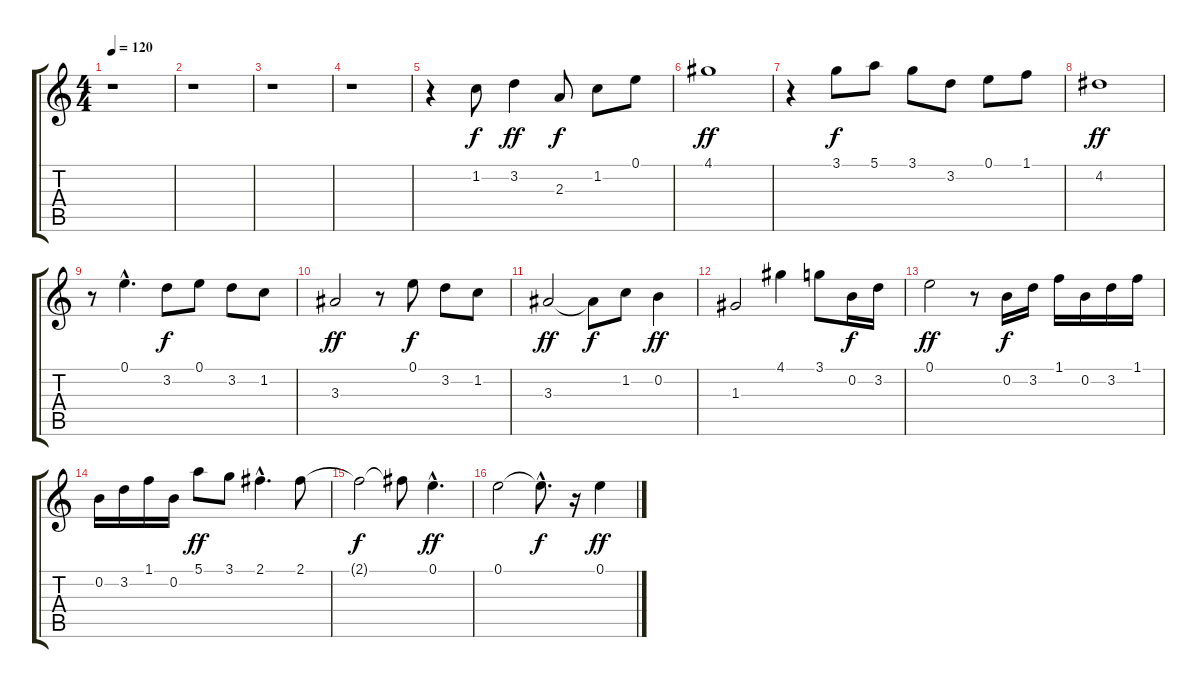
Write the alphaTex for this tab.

\track "" {instrument distortionguitar}
\staff {score tabs}
\tuning (E4 B3 G3 D3 A2 E2) {hide}
\ts (4 4)
\tempo 120
\clef g2
\ks c
r.1{dy f} |
r.1 |
r.1 |
r.1 |
r.4 1.2.8 3.2.4{dy ff} 2.3.8{dy f} 1.2.8 0.1.8 |
4.1.1{dy ff} |
r.4 3.1.8{dy f} 5.1.8 3.1.8 3.2.8 0.1.8 1.1.8 |
4.2.1{dy ff} |
r.8 0.1{hac}.4{d} 3.2.8{dy f} 0.1.8 3.2.8 1.2.8 |
3.3.2{dy ff} r.8 0.1.8{dy f} 3.2.8 1.2.8 |
3.3.2{dy ff} 3.3{t}.8{dy f} 1.2.8 0.2.4{dy ff} |
1.3.2 4.1.4 3.1.8 0.2.16{dy f} 3.2.16 |
0.1.2{dy ff} r.8 0.2.16{dy f} 3.2.16 1.1.16 0.2.16 3.2.16 1.1.16 |
0.2.16 3.2.16 1.1.16 0.2.16 5.1.8{dy ff} 3.1.8 2.1{hac}.4{d} 2.1.8 |
2.1{t}.2{dy f} 2.1{t}.8 0.1{hac}.4{d dy ff} |
0.1.2 0.1{hac t}.8{d dy f} r.16 0.1.4{dy ff}
